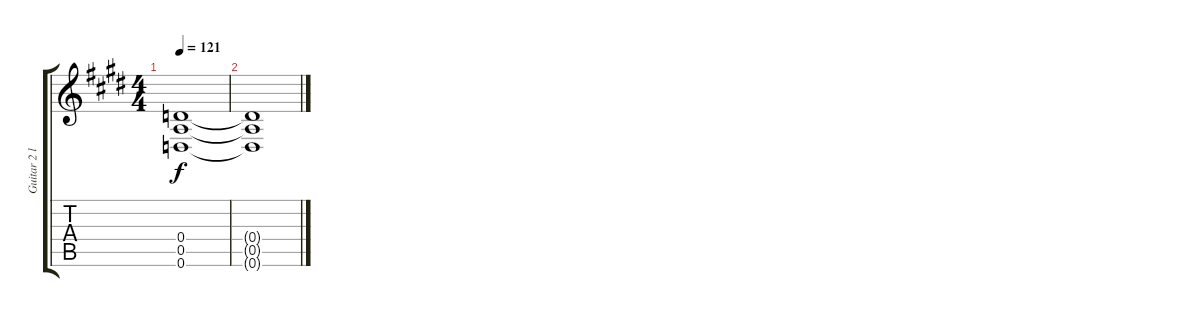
\track ("Guitar 2 left" "Guitar 2 l") {instrument electricguitarclean}
\staff {score tabs}
\tuning (E4 B3 G3 D3 A2 D2) {hide}
\ts (4 4)
\tempo 121
\clef g2
\ks c#minor
(0.4{t} 0.5{t} 0.6{t}).1{dy f} |
(0.4{t} 0.5{t} 0.6{t}).1
